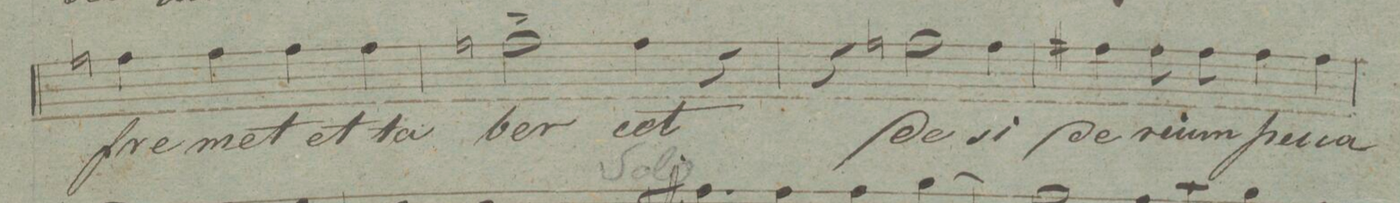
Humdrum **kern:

**kern	**text	**dynam
*I"Alto.	*	*
*clefC3	*	*
*k[f#c#g#d#]	*	*
*met(c|)	*	*
*M2/2	*	*
4gn\	fre-	.
4g\	-met	.
4g\	et	.
4g\	ta-	.
=80	=80	=80
2gn^\	-ber-	.
4g\	-cet	.
4r	.	.
=81	=81	=81
4r	.	.
2gn\	de-	.
4g\	-si-	.
=82	=82	=82
4g#X\	-de-	.
8g#\	-ri-	.
8g#\	-um	.
4g#\	pec-	.
4g#\	-ca-	.
=83	=83	=83
*-	*-	*-
